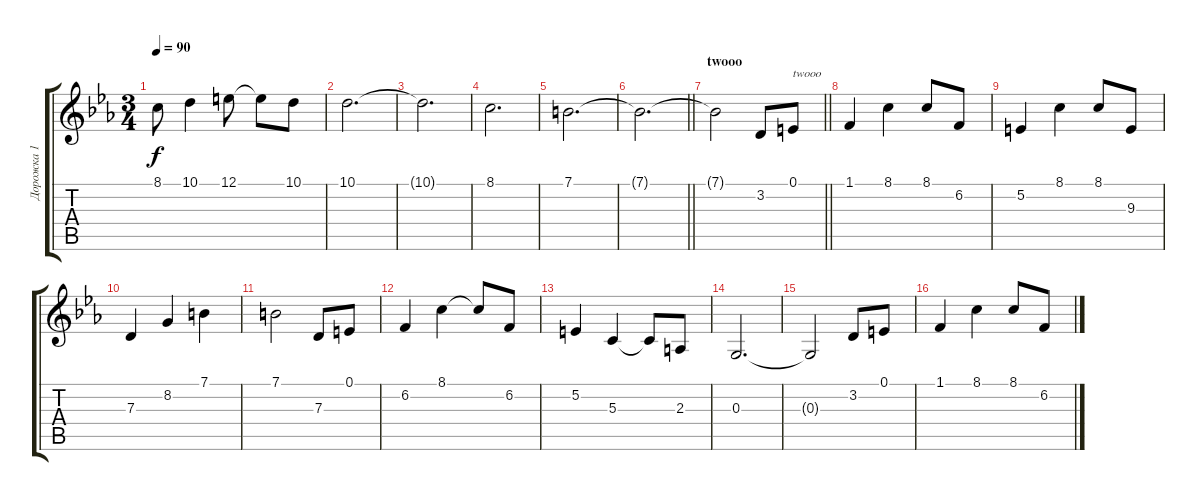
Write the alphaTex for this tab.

\track ("Дорожка 1" "Дорожка 1") {instrument acousticgrandpiano}
\staff {score tabs}
\tuning (E4 B3 G3 D3 A2 E2) {hide}
\ts (3 4)
\tempo 90
\clef g2
\ks cminor
8.1.8{dy f} 10.1.4 12.1.8 12.1{t}.8 10.1.8 |
10.1.2{d} |
10.1{t}.2{d} |
8.1.2{d} |
7.1.2{d} |
\barLineRight lightlight
7.1{t}.2{d} |
\section ("" "twooo")
\barLineRight lightlight
7.1{t}.2 3.2.8 0.1.8{txt "twooo"} |
1.1.4 8.1.4 8.1.8 6.2.8 |
5.2.4 8.1.4 8.1.8 9.3.8 |
7.3.4 8.2.4 7.1.4 |
7.1.2 7.3.8 0.1.8 |
6.2.4 8.1.4 8.1{t}.8 6.2.8 |
5.2.4 5.3.4 5.3{t}.8 2.3.8 |
0.3.2{d} |
0.3{t}.2 3.2.8 0.1.8 |
1.1.4 8.1.4 8.1.8 6.2.8
